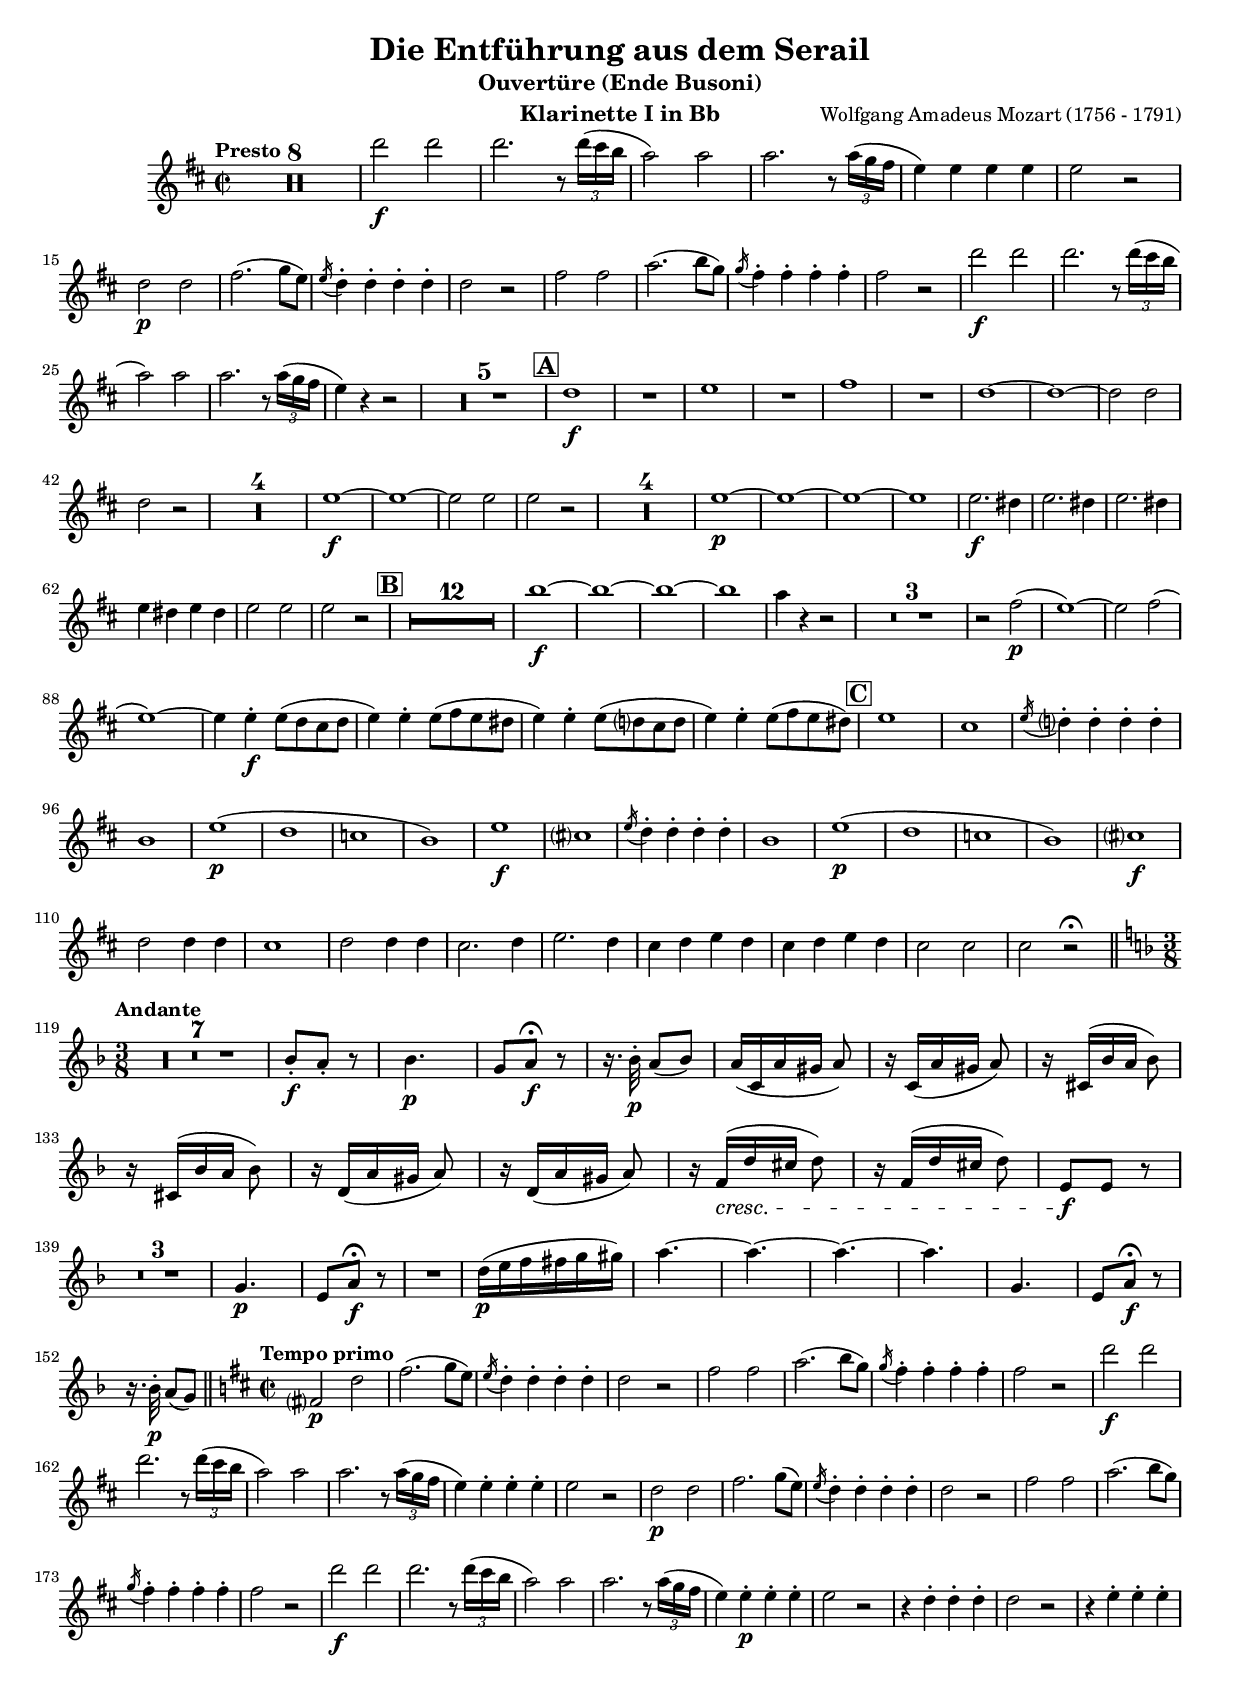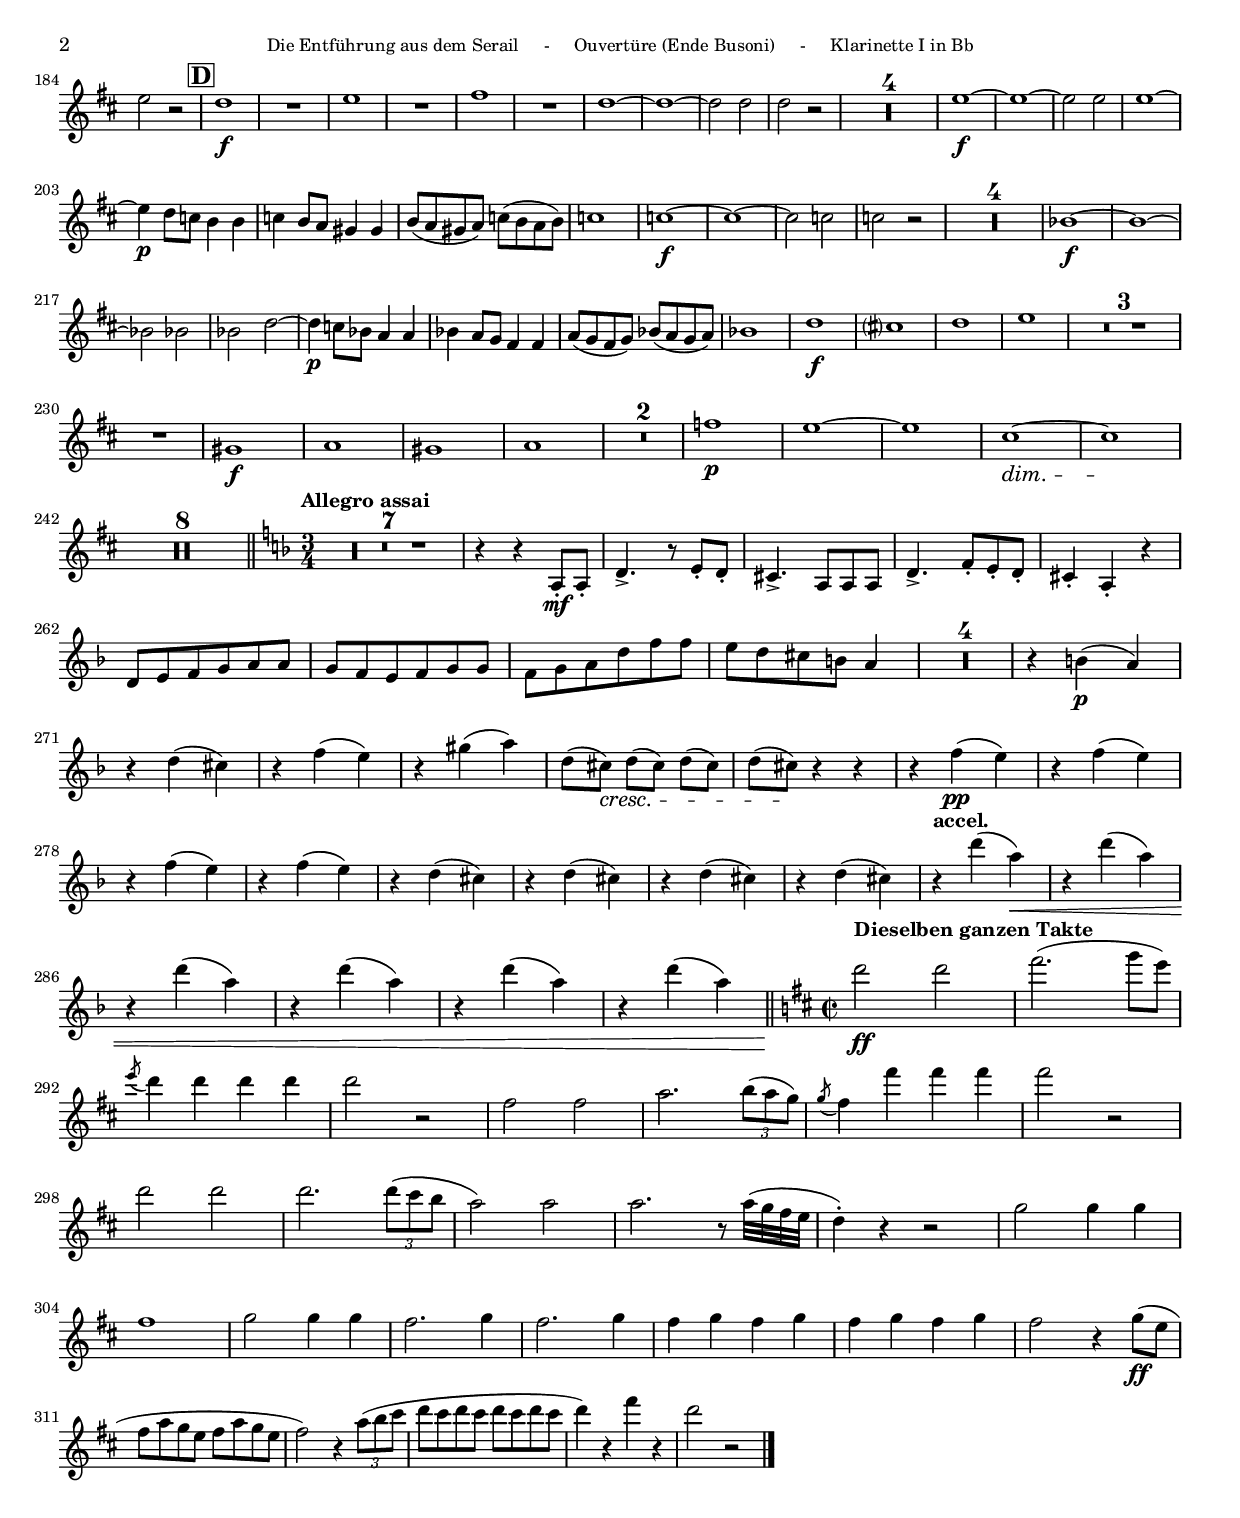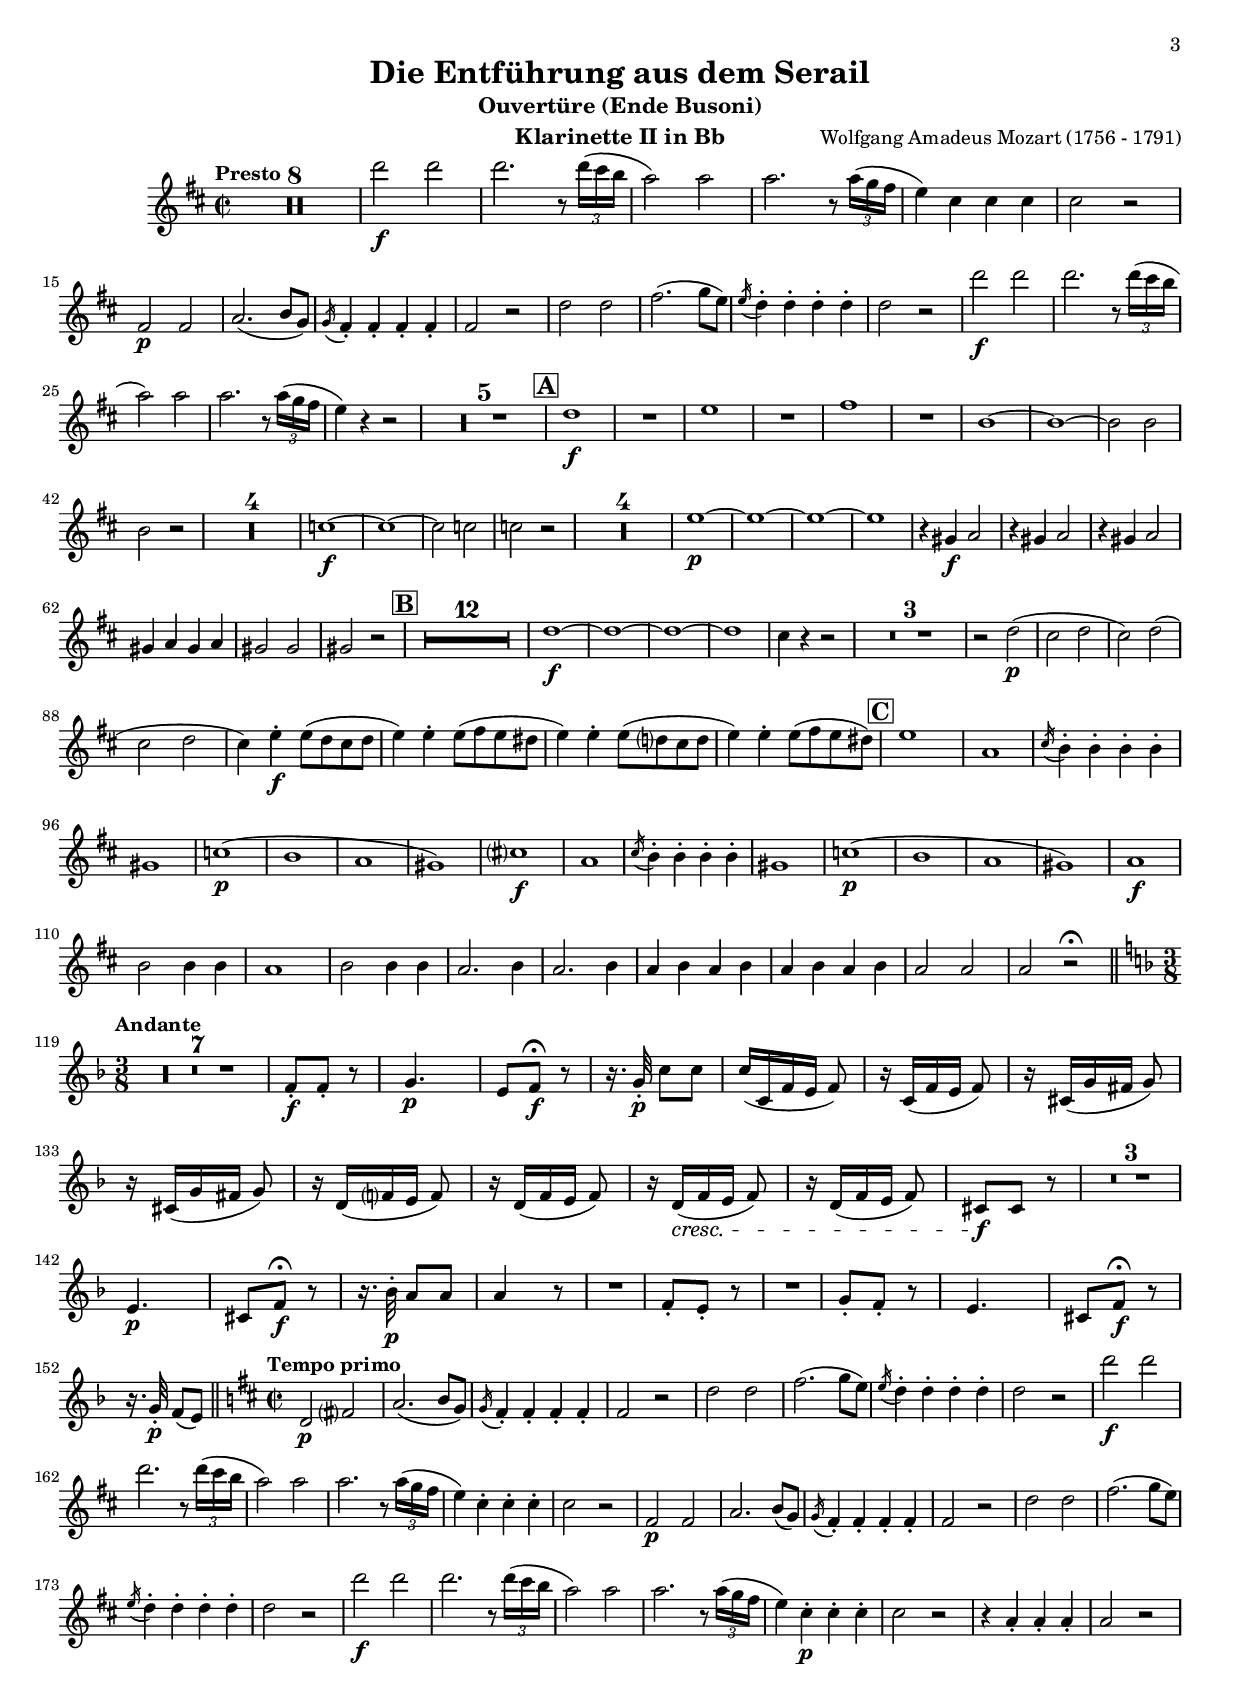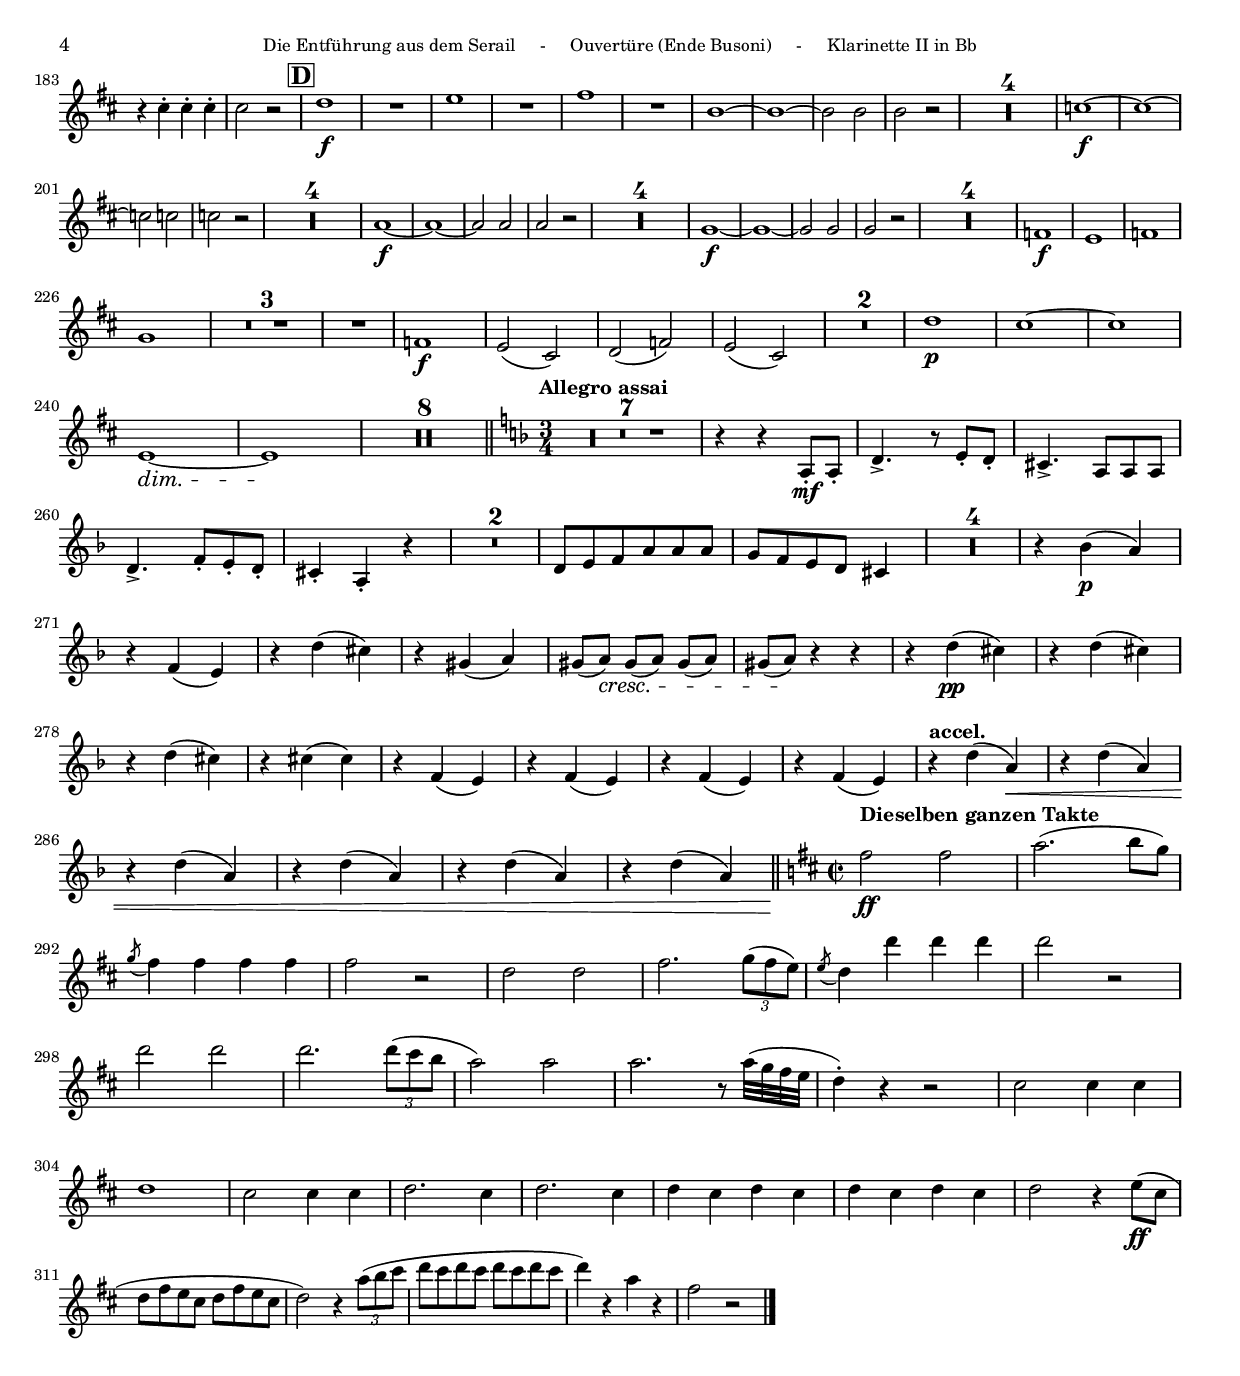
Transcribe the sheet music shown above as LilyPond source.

\version "2.18.2"
\language "deutsch"

\paper {
    top-margin = 10\mm
    bottom-margin = 10\mm
    left-margin = 10\mm
    right-margin = 10\mm
    ragged-last = ##t
}
  
\header{
  title = "Die Entführung aus dem Serail"
  subtitle = "Ouvertüre (Ende Busoni)"
  composer = "Wolfgang Amadeus Mozart (1756 - 1791)"
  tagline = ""
}

% Adapt this for automatic line-breaks
% mBreak = {}
mBreak = { \break }
#(set-global-staff-size 17)

% Useful snippets
pDolce = \markup { \dynamic p \italic \bold "dolce" }
pesante = _\markup {\italic {"pesante"} }
pocoRit = ^\markup {\italic {"poco rit."} }
moltoRit = ^\markup {\italic {"molto rit."} }
pocoAnimato = ^\markup {\italic {"poco animato"} }
pocoAPocoPiuAnimato = ^\markup {\italic {"poco a poco più animato"} }
lunga = _\markup {\italic {"lunga"} }
string = ^\markup {\italic {"string."} }
legato = _\markup {\italic {"legato"} }
solo = ^\markup { "Solo" }
sic = ^\markup { \tiny { "sic!" } }
accel = ^\markup { \bold { "accel." } }
dieselben = ^\markup { \bold { "Dieselben ganzen Takte" } }

% Adapted from LSR http://lsr.di.unimi.it/LSR/Snippet?id=431
% Force a bar number to appear at the location of the next symbol
% Usage: \forceBarNumber a8 ...
forceBarNumber =
#(define-music-function (parser location music) (ly:music?)
    #{
      \override Score.BarNumber.break-visibility = ##(#f #t #t)
      $music
      \revert Score.BarNumber.break-visibility
    #})


% Adapted from http://lsr.di.unimi.it/LSR/Snippet?id=655
% Make title, subtitle, instrument appear on pages other than the first
#(define (part-not-first-page layout props arg)
   (if (not (= (chain-assoc-get 'page:page-number props -1)
               (ly:output-def-lookup layout 'first-page-number)))
       (interpret-markup layout props arg)
       empty-stencil))

\paper {
  oddHeaderMarkup = \markup
  \fill-line {
    " "
    \on-the-fly #part-not-first-page \fontsize #-1.0 \concat {
      \fromproperty #'header:title
      "     -     "
      \fromproperty #'header:subtitle
      "     -     "
      \fromproperty #'header:instrument
    }
    \on-the-fly #print-page-number-check-first \fromproperty #'page:page-number-string
  }
  evenHeaderMarkup = \markup
  \fill-line {
    \on-the-fly #print-page-number-check-first \fromproperty #'page:page-number-string
    \on-the-fly #part-not-first-page \fontsize #-1.0 \concat {
      \fromproperty #'header:title
      "     -     "
      \fromproperty #'header:subtitle
      "     -     "
      \fromproperty #'header:instrument
    }
    " "
  }
}

% ---------------------------------------------------------

clarinet_I_main = {
  \relative c' {
    \transposition c
    \key c \major
    \defaultTimeSignature
    \time 2/2
    \tempo "Presto"

    % cl1 page 1 line 1
    \barNumberCheck #1
    R1*8 |
    c''2\f c |
    c2. r8 \tuplet 3/2 { c16( h a } |
    g2) g |
    g2. r8 \tuplet 3/2 { g16( f e } |
    d4) d d d |
    d2 r2 |
    \mBreak
    
    % cl1 page 1 line 2
    \barNumberCheck #15
    c2\p c |
    e2.( f8 d) |
    \acciaccatura { d16 } c4-. c-. c-. c-. |
    c2 r2 |
    e2 e |
    g2.( a8 f) |
    \acciaccatura { f16 } e4-. e-. e-. e-. |
    e2 r2 |
    c'2\f c |
    c2. r8 \tuplet 3/2 { c16( h a } |
    \mBreak
    
    % cl1 page 1 line 3
    \barNumberCheck #25
    g2) g |
    g2. r8 \tuplet 3/2 { g16( f e } |
    d4) r4 r2 |
    R1*5 |
    \mark #1
    c1\f |
    R1 |
    d1 |
    R1 |
    e1 |
    R1 |
    c1~ |
    c1~ |
    c2 c |
    \mBreak
    
    % cl1 page 1 line 4
    \barNumberCheck #42
    c2 r2 |
    R1*4 |
    d1\f~ |
    d1~ |
    d2 d |
    d2 r2 |
    R1*4 |
    d1\p~ |
    d1~ |
    d1~ |
    d1 |
    d2.\f cis4 |
    d2. cis4 |
    d2. cis4 |
    \mBreak
    
    % cl1 page 1 line 5
    \barNumberCheck #62
    d4 cis d cis |
    d2 d |
    d2 r2 |
    \mark #2
    R1*12
    a'1\f~ |
    a1~ |
    a1~ |
    a1 |
    g4 r4 r2 |
    R1*3 |
    r2 e2\p( |
    d1)~ |
    d2 e( |
    \mBreak
    
    % cl1 page 1 line 6
    \barNumberCheck #88
    d1)~ |
    d4 d-.\f d8( c h c |
    d4) d-. d8( e d cis |
    d4) d-. d8( c h c |
    d4) d-. d8( e d cis) |
    \mark #3
    d1 |
    h1 |
    \acciaccatura { d16 } c?4-. c-. c-. c-. |
    \mBreak
    
    % cl1 page 1 line 7
    \barNumberCheck #96
    a1 |
    d1\p( |
    c1 |
    b1 |
    a1) |
    d1\f |
    h?1 |
    \acciaccatura { d16 } c4-. c-. c-. c-. |
    a1 |
    d1\p( |
    c1 |
    b1 |
    a1) |
    h?1\f |
    \mBreak
    
    % cl1 page 1 line 8
    \barNumberCheck #110
    c2 c4 c |
    h1 |
    c2 c4 c |
    h2. c4 |
    d2. c4 |
    h4 c d c |
    h4 c d c |
    h2 h |
    h2 r2\fermata
    \bar "||"
    \mBreak

    % cl1 page 1 line 9
    \barNumberCheck #119
    \key es \major
    \time 3/8
    \tempo "Andante"
    R4.*7 |
    as8-.\f g-. r |
    as4.\p |
    f8 g\f\fermata r |
    r16. as32-.\p\noBeam g8( as) |
    g16( b, g' fis g8\noBeam) |
    r16 b,( g' fis g8\noBeam) |
    r16 h,( as' g as8\noBeam) |
    \mBreak
    
    % cl1 page 1 line 10
    \barNumberCheck #133
    r16 h,( as' g as8\noBeam) |
    r16 c,( g' fis g8\noBeam) |
    r16 c,( g' fis g8\noBeam) |
    r16 es(\cresc c' h c8\noBeam) |
    r16 es,( c' h c8\noBeam) |
    d,8\f d r |
    \mBreak
    
    % cl1 page 1 line 11
    \barNumberCheck #139
    R4.*3 |
    f4.\p |
    d8 g8\f\fermata r |
    R4. |
    c16(\p d es e f fis) |
    g4.~ |
    g4.~ |
    g4.~ |
    g4. |
    f,4. |
    d8 g8\f\fermata r |
    \mBreak
  
    % cl1 page 2 line 1
    \barNumberCheck #152
    r16. as32-.\p\noBeam g8( f) |
    \bar "||"
    \key c \major
    \time 2/2
    \tempo "Tempo primo"
    e?2\p c'2 |
    e2.( f8 d) |
    \acciaccatura { d16 } c4-. c-. c-. c-. |
    c2 r2 |
    e2 e |
    g2.( a8 f) |
    \acciaccatura { f16 } e4-. e-. e-. e-. |
    e2 r2 |
    c'2\f c |
    \mBreak
    
    % cl1 page 2 line 2
    \barNumberCheck #162
    c2. r8 \tuplet 3/2 { c16( h a } |
    g2) g |
    g2. r8 \tuplet 3/2 { g16( f e } |
    d4) d-. d-. d-. |
    d2 r2 |
    c2\p c |
    e2. f8( d) |
    \acciaccatura { d16 } c4-. c-. c-. c-. |
    c2 r2 |
    e2 e |
    g2.( a8 f) |
    \mBreak
    
    % cl1 page 2 line 3
    \barNumberCheck #173
    \acciaccatura { f16 } e4-. e-. e-. e-. |
    e2 r2 |
    c'2\f c |
    c2. r8 \tuplet 3/2 { c16( h a } |
    g2) g |
    g2. r8 \tuplet 3/2 { g16( f e } |
    d4) d-.\p d-. d-. |
    d2 r2 |
    r4 c-. c-. c-. |
    c2 r2 |
    r4 d-. d-. d-. ||
    \mBreak
    
    % cl1 page 2 line 4
    \barNumberCheck #184
    d2 r2 |
    \mark #4
    c1\f
    R1 |
    d1 |
    R1 |
    e1 |
    R1 |
    c1~ |
    c1~ |
    c2 c |
    c2 r2 |
    R1*4 |
    d1\f~ |
    d1~ |
    d2 d |
    d1~ |
    \mBreak
    
    % cl1 page 2 line 5
    \barNumberCheck #203
    d4\p c8 b a4 a |
    b4 a8 g fis4 fis |
    a8( g fis g) b( a g a) |
    b1 |
    b1\f~ |
    b1~ |
    b2 b |
    b2 r |
    R1*4 |
    as1\f~ |
    as1~ |
    \mBreak
    
    % cl1 page 2 line 6
    \barNumberCheck #217
    as2 as |
    as2 c~ |
    c4\p b8 as g4 g |
    as4 g8 f e4 e |
    g8( f e f) as( g f g) |
    as1 |
    c1\f |
    h?1 |
    c1 |
    d1 |
    R1*3 |
    \mBreak
  }
}

clarinet_I_end_andre = {
  \relative c' {
    \transposition c
    \key c \major

    % (andre) cl1 page 2 line 7
    \barNumberCheck #230
    g''2.\f fis4 |
    g2.\fz fis4 |
    g2.\fz fis4 |
    g4 fis g fis |
    g2 g |
    g2 r |
    \mark #5
    R1*8 |
    g2\f g |
    g2. r4 |
    g2 g |
    g2. r4 |
    f2 f |
    f2. r8 f32( e d c |
    \mBreak
    
    % (andre) cl1 page 2 line 8
    \barNumberCheck #250
    h2) h |
    h2. r8 h32( a g f |
    e4) r a2\p( |
    g2 f |
    e2) a( |
    g2 f |
    e2) g~ |
    g1~ |
    g2 g~ |
    g1~ |
    g4 r g'8\f( f e f) |
    g2 g8( a g fis) |
    \mBreak
    
    % cl1 page 2 line 9
    \barNumberCheck #262
    g2 g8( f e f) |
    g2 g8( a g fis) |
    \mark #6
    g1\fz |
    e1\fz |
    \acciaccatura { g16 } f4 f f f |
    d1\fz |
    R1*4 |
    g1\fz |
    e1\fz |
    \acciaccatura { g16 } f4 f f f |
    d2\fz r |
    \mBreak
    
    % (andre) cl1 page 2 line 10
    \barNumberCheck #276
    es1\p( |
    d1 |
    c1 |
    h1) |
    R1*4 |
    e1\cresc( |
    d1 |
    c1 |
    h1) |
    \mark #7
    c1\fp |
    R1 |
    f1\fp |
    R1 |
    g1\fp |
    R1 |
    a1\fz |
    a1\fz |
    a1\fz~ |
    \mBreak
    
    % (andre) cl1 page 2 line 11
    \barNumberCheck #297
    a2 a\fz |
    g2 e |
    f2 d |
    a'1\fz |
    a1\fz |
    a1\fz~ |
    a2 a\fz |
    g1( |
    e1 |
    f1 |
    d1) |
    c1\ff~ |
    c1 |
    e1\ff~ |
    e1 |
    g1\ff~ |
    g1 |
    \mBreak
    
    % (andre) cl1 page 2 line 12
    \barNumberCheck #314
    c4\ff e,8. e16 e4 g |
    e4 g e g |
    e4 e8. e16 e4 g |
    e4 g e g |
    e4 e8. e16 e4 g |
    e4 g e g |
    e2. r4 |
    c'2. r4 |
    c,1\fermata
    \bar "|."
    \mBreak
  }
}

clarinet_I_end_busoni = {
  \relative c' {
    \transposition c

    % (busoni) cl1 page 1 line 1
    % \barNumberCheck #1
    R1 |
    fis1\f |
    g1 |
    fis1 |
    g1 |
    R1*2 |
    es'1\p |
    d1~ |
    d1 |
    h1~\dim |
    h1\! |
    \mBreak
    
    % (busoni) cl1 page 1 line 2
    % \barNumberCheck #13
    R1*8 |
    \bar "||"
    \key es \major
    \time 3/4
    \tempo "Allegro assai"
    R2.*7 |
    r4 r g,8-.\mf g-. |
    c4.-> r8 d-. c-. |
    h4.-> g8 g g |
    c4.-> es8-. d-. c-. |
    h4-. g4-. r4 |
    \mBreak
    
    % (busoni) cl1 page 1 line 3
    % \barNumberCheck #33
    c8 d es f g g |
    f8 es d es f f |
    es8 f g c es es |
    d8 c h a g4 |
    R2.*4 |
    r4 a(\p g) |
    \mBreak
    
    % (busoni) cl1 page 1 line 4
    % \barNumberCheck #42
    r4 c( h) |
    r4 es( d) |
    r4 fis( g) |
    c,8([ h)]\cresc c( h) c([ h)] |
    c8( h)\! r4 r |
    r4 es(\pp d) |
    r4 es( d) |
    \mBreak
    
    % (busoni) cl1 page 1 line 5
    % \barNumberCheck #49
    r4 es( d) |
    r4 es( d) |
    r4 c( h) |
    r4 c( h) |
    r4 c( h) |
    r4 c( h) |
    r4\accel c'( g)\< |
    r4 c( g) |
    \mBreak
    
    % (busoni) cl1 page 1 line 6
    % \barNumberCheck #57
    r4 c( g) |
    r4 c( g) |
    r4 c( g) |
    r4 c( g) |
    \bar "||"
    \key c \major
    \time 2/2
    c2\ff\dieselben c |
    e2.( f8 d) |
    \mBreak
    
    % (busoni) cl1 page 1 line 7
    % \barNumberCheck #63
    \acciaccatura { d8 } c4 c c c |
    c2 r |
    e,2 e |
    g2. \tuplet 3/2 { a8( g f) } |
    \acciaccatura { f8 } e4 e' e e |
    e2 r |
    \mBreak
    
    % (busoni) cl1 page 1 line 8
    % \barNumberCheck #69
    c2 c |
    c2. \tuplet 3/2 { c8( h a } |
    g2) g |
    g2. r8 g32( f e d |
    c4-.) r4 r2 |
    f2 f4 f |
    \mBreak
    
    % (busoni) cl1 page 1 line 9
    % \barNumberCheck #75
    e1 |
    f2 f4 f |
    e2. f4 |
    e2. f4 |
    e4 f e f |
    e4 f e f |
    e2 r4 f8(\ff d |
    \mBreak
    
    % (busoni) cl1 page 1 line 10
    % \barNumberCheck 82
    e8 g f d e g f d |
    e2) r4 \tuplet 3/2 { g8( a h } |
    c8 h c h c h c h |
    c4) r4 e r |
    c2 r2 |
    \bar "|."
    % \barNumberCheck #87
  }
}


clarinet_II_main = {
  \relative c' {
    \transposition c
    \key c \major
    \defaultTimeSignature
    \time 2/2
    \tempo "Presto"

    % cl2 page 1 line 1
    \barNumberCheck #1
    R1*8 |
    c''2\f c |
    c2. r8 \tuplet 3/2 { c16( h a } |
    g2) g |
    g2. r8 \tuplet 3/2 { g16( f e } |
    d4) h h h |
    h2 r2 |
    \mBreak
    
    % cl2 page 1 line 2
    \barNumberCheck #15
    e,2\p e |
    g2.( a8 f) |
    \acciaccatura { f16 } e4-. e-. e-. e-. |
    e2 r2 |
    c'2 c |
    e2.( f8 d) |
    \acciaccatura { d16 } c4-. c-. c-. c-. |
    c2 r2 |
    c'2\f c |
    c2. r8 \tuplet 3/2 { c16( h a } |
    \mBreak
    
    % cl2 page 1 line 3
    \barNumberCheck #25
    g2) g |
    g2. r8 \tuplet 3/2 { g16( f e } |
    d4) r4 r2 |
    R1*5 |
    \mark #1
    c1\f |
    R1 |
    d1 |
    R1 |
    e1 |
    R1 |
    a,1~ |
    a1~ |
    a2 a |
    \mBreak
    
    % cl2 page 1 line 4
    \barNumberCheck #42
    a2 r2 |
    R1*4 |
    b1\f~ |
    b1~ |
    b2 b |
    b2 r2 |
    R1*4 |
    d1\p~ |
    d1~ |
    d1~ |
    d1 |
    r4 fis,\f g2 |
    r4 fis g2 |
    r4 fis g2 |
    \mBreak
    
    % cl2 page 1 line 5
    \barNumberCheck #62
    fis4 g fis g |
    fis2 fis |
    fis2 r2 |
    \mark #2
    R1*12
    c'1\f~ |
    c1~ |
    c1~ |
    c1 |
    h4 r4 r2 |
    R1*3 |
    r2 c2\p( |
    h2 c |
    h2) c( |
    \mBreak
    
    % cl2 page 1 line 6
    \barNumberCheck #88
    h2 c |
    h4) d-.\f d8( c h c |
    d4) d-. d8( e d cis |
    d4) d-. d8( c h c |
    d4) d-. d8( e d cis) |
    \mark #3
    d1 |
    g,1 |
    \acciaccatura { h16 } a4-. a-. a-. a-. |
    \mBreak
    
    % cl2 page 1 line 7
    \barNumberCheck #96
    fis1 |
    b1\p( |
    a1 |
    g1 |
    fis1) |
    h?1\f |
    g1 |
    \acciaccatura { h16 } a4-. a-. a-. a-. |
    fis1 |
    b1\p( |
    a1 |
    g1 |
    fis1) |
    g1\f |
    \mBreak
    
    % cl2 page 1 line 8
    \barNumberCheck #110
    a2 a4 a |
    g1 |
    a2 a4 a |
    g2. a4 |
    g2. a4 |
    g4 a g a |
    g4 a g a |
    g2 g |
    g2 r2\fermata
    \bar "||"
    \mBreak

    % cl2 page 1 line 9
    \barNumberCheck #119
    \key es \major
    \time 3/8
    \tempo "Andante"
    R4.*7 |
    es8-.\f es-. r |
    f4.\p |
    d8 es\f\fermata r |
    r16. f32-.\p\noBeam b8 b |
    b16( b, es d es8\noBeam) |
    r16 b( es d es8\noBeam) |
    r16 h( f' e f8\noBeam) |
    \mBreak
    
    % cl2 page 1 line 10
    \barNumberCheck #133
    r16 h,( f' e f8\noBeam) |
    r16 c( es d es8\noBeam) |
    r16 c( es d es8\noBeam) |
    r16 c(\cresc es d es8\noBeam) |
    r16 c( es d es8\noBeam) |
    h8\f h r |
    R4.*3 |
    \mBreak
    
    % cl2 page 1 line 11
    \barNumberCheck #142
    d4.\p |
    h8 es8\f\fermata r |
    r16. as32-.\p\noBeam g8 g |	% FIXME: Similar rhythm in various places above
    g4 r8 |
    R4. |
    es8-. d-. r |
    R4. |
    f8-. es-. r |
    d4. |
    h8 es8\f\fermata r |
    \mBreak
  
    % cl2 page 2 line 1
    \barNumberCheck #152
    r16. f32-.\p\noBeam es8( d) |
    \bar "||"
    \key c \major
    \time 2/2
    \tempo "Tempo primo"
    c2\p e?2 |
    g2.( a8 f) |
    \acciaccatura { f16 } e4-. e-. e-. e-. |
    e2 r2 |
    c'2 c |
    e2.( f8 d) |
    \acciaccatura { d16 } c4-. c-. c-. c-. |
    c2 r2 |
    c'2\f c |
    \mBreak
    
    % cl2 page 2 line 2
    \barNumberCheck #162
    c2. r8 \tuplet 3/2 { c16( h a } |
    g2) g |
    g2. r8 \tuplet 3/2 { g16( f e } |
    d4) h-. h-. h-. |
    h2 r2 |
    e,2\p e |
    g2. a8( f) |
    \acciaccatura { f16 } e4-. e-. e-. e-. |
    e2 r2 |
    c'2 c |
    e2.( f8 d) |
    \mBreak
    
    % cl2 page 2 line 3
    \barNumberCheck #173
    \acciaccatura { d16 } c4-. c-. c-. c-. |
    c2 r2 |
    c'2\f c |
    c2. r8 \tuplet 3/2 { c16( h a } |
    g2) g |
    g2. r8 \tuplet 3/2 { g16( f e } |
    d4) h-.\p h-. h-. |
    h2 r2 |
    r4 g-. g-. g-. |
    g2 r2 |
    \mBreak
    
    % cl2 page 2 line 4
    \barNumberCheck #183
    r4 h-. h-. h-. ||
    h2 r2 |
    \mark #4
    c1\f
    R1 |
    d1 |
    R1 |
    e1 |
    R1 |
    a,1~ |
    a1~ |
    a2 a |
    a2 r2 |
    R1*4 |
    b1\f~ |
    b1~ |
    \mBreak
    
    % cl2 page 2 line 5
    \barNumberCheck #201
    b2 b |
    b2 r |
    R1*4
    g1\f~ |
    g1~ |
    g2 g |
    g2 r |
    R1*4 |
    f1\f~ |
    f1~ |
    f2 f |
    f2 r |
    R1*4 |
    es1\f |
    d1 |
    es1 |
    \mBreak

    % cl2 page 2 line 6 (start)
    \barNumberCheck #226
    f1 |
    R1*3 |
  }
}

clarinet_II_end_andre = {
  \relative c' {
    \transposition c
    \key c \major

    % (andre) cl2 page 2 line 6 (continued)
    \barNumberCheck #230
    r4 h'\f c2\fz |
    r4 h c2\fz |
    r4 h c2\fz |
    h4 c h c |
    h2 h |
    h2 r |
    \mark #5
    R1*8 |
    c2\f c |
    c2. r4 |
    c2 c |
    c2. r4 |
    \mBreak
    
    % (andre) cl2 page 2 line 7
    \barNumberCheck #248
    f2 f |
    f2. r8 f32( e d c |
    h2) h |
    h2. r8 h32( a g f |
    e4) r f2\p( |
    e2 d |
    c2) f( |
    e2 d |
    c2) f( |
    e2 d |
    c2) f( |
    e2 d |
    \mBreak
    
    % (andre) cl2 page 2 line 9
    \barNumberCheck #260
    c4) r c'2\f~ |
    c2 c~ |
    c2 c~ |
    c2 c |
    \mark #6
    e1\fz |
    c1\fz |
    \acciaccatura { e16 } d4 d d d |
    h1\fz |
    R1*4 |
    e1\fz |
    c1\fz |
    \acciaccatura { e16 } d4 d d d |
    h2\fz r |
    g1\p( |
    f1 |
    \mBreak
    
    % (andre) cl2 page 2 line 10
    \barNumberCheck #278
    es1 |
    d1) |
    R1*4 |
    cis'1\cresc( |
    a1 |
    g1 |
    f1) |
    \mark #7
    e1\fp |
    R1 |
    c'1\fp |
    R1 |
    c1\fp |
    R1 |
    a1\fz |
    a1\fz |
    a1\fz~ |
    a2 a\fz |
    \mBreak
    
    % (andre) cl2 page 2 line 11
    \barNumberCheck #298
    g2 c |
    d2 h |
    a'1\fz |
    a1\fz |
    a1\fz~ |
    a2 a\fz |
    d,1( |
    c1 |
    d1 |
    h1) |
    c1\ff~ |
    c1 |
    e1\ff~ |
    e1 |
    g1\ff~ |
    g1 |
    \mBreak
    
    % (andre) cl2 page 2 line 12
    \barNumberCheck #314
    c,4\ff c8. c16 c4 e |
    c4 e c e |
    c4 c8. c16 c4 e |
    c4 e c e |
    c4 c8. c16 c4 e |
    c4 e c e |
    c2. r4 |
    e2. r4 |
    c,1\fermata
    \bar "|."
    \mBreak
  }
}

clarinet_II_end_busoni = {
  \relative c' {
    \transposition c

    % (busoni) cl2 page 1 line 1
    % \barNumberCheck #1
    R1 |
    es1\f |
    d2( h) |
    c2( es) |
    d2( h) |
    R1*2 |
    c'1\p |
    h1~ |
    h1 |
    \mBreak
    
    % (busoni) cl2 page 1 line 2
    % \barNumberCheck #11
    d,~\dim |
    d1\! |
    R1*8 |
    \bar "||"
    \key es \major
    \time 3/4
    \tempo "Allegro assai"
    R2.*7 |
    r4 r g,8-.\mf g-. |
    c4.-> r8 d-. c-. |
    h4.-> g8 g g |
    \mBreak
    
    % (busoni) cl2 page 1 line 3
    % \barNumberCheck #31
    c4.-> es8-. d-. c-. |
    h4-. g4-. r4 |
    R2.*2 |
    c8 d es g g g |
    f8 es d c h4 |
    R2.*4 |
    r4 as'(\p g) |
    \mBreak
    
    % (busoni) cl2 page 1 line 4
    % \barNumberCheck #42
    r4 es( d) |
    r4 c'( h) |
    r4 fis( g) |
    fis8([ g)]\cresc fis( g) fis([ g)] |
    fis8( g)\! r4 r |
    r4 c(\pp h) |
    r4 c( h) |
    \mBreak
    
    % (busoni) cl2 page 1 line 5
    % \barNumberCheck #49
    r4 c( h) |
    r4 h( h) |
    r4 es,( d) |
    r4 es( d) |
    r4 es( d) |
    r4 es( d) |
    r4\accel c'( g)\< |
    r4 c( g) |
    \mBreak
    
    % (busoni) cl2 page 1 line 6
    % \barNumberCheck #57
    r4 c( g) |	
    r4 c( g) |
    r4 c( g) |
    r4 c( g) |
    \bar "||"
    \key c \major
    \time 2/2
    e'2\ff\dieselben e |
    g2.( a8 f) |
    \mBreak
    
    % (busoni) cl2 page 1 line 7
    % \barNumberCheck #63
    \acciaccatura { f8 } e4 e e e |
    e2 r |
    c2 c |
    e2. \tuplet 3/2 { f8( e d) } |
    \acciaccatura { d8 } c4 c' c c |
    c2 r |
    \mBreak
    
    % (busoni) cl2 page 1 line 8
    % \barNumberCheck #69
    c2 c |
    c2. \tuplet 3/2 { c8( h a } |
    g2) g |
    g2. r8 g32( f e d |
    c4-.) r4 r2 |
    h2 h4 h |
    \mBreak
    
    % (busoni) cl2 page 1 line 9
    % \barNumberCheck #75
    c1 |
    h2 h4 h |
    c2. h4 |
    c2. h4 |
    c4 h c h |
    c4 h c h |
    c2 r4 d8(\ff h |
    \mBreak
    
    % (busoni) cl2 page 1 line 10
    % \barNumberCheck 82
    c8 e d h c e d h |
    c2) r4 \tuplet 3/2 { g'8( a h } |
    c8 h c h c h c h |
    c4) r4 g r |
    e2 r2 |
    \bar "|."
    % \barNumberCheck #87
  }
}


\bookpart {
  \header{
    instrument = "Klarinette I in Bb"
  }
  \score {
    \new Staff {
      \compressFullBarRests
      \set Score.markFormatter = #format-mark-box-alphabet
      \override DynamicLineSpanner.staff-padding = #3
      \accidentalStyle Score.modern-cautionary
      \new Voice {
        \transpose c d
        {
          \clarinet_I_main
          % \clarinet_I_end_andre
          \clarinet_I_end_busoni
        }
      }
    }
  }
}


\bookpart {
  \header{
    instrument = "Klarinette II in Bb"
  }
  \score {
    \new Staff {
      \compressFullBarRests
      \set Score.markFormatter = #format-mark-box-alphabet
      \override DynamicLineSpanner.staff-padding = #3
      \accidentalStyle Score.modern-cautionary
      \new Voice {
        \transpose c d
        {
          \clarinet_II_main
          % \clarinet_II_end_andre
          \clarinet_II_end_busoni
        }
      }
    }
  }
}
